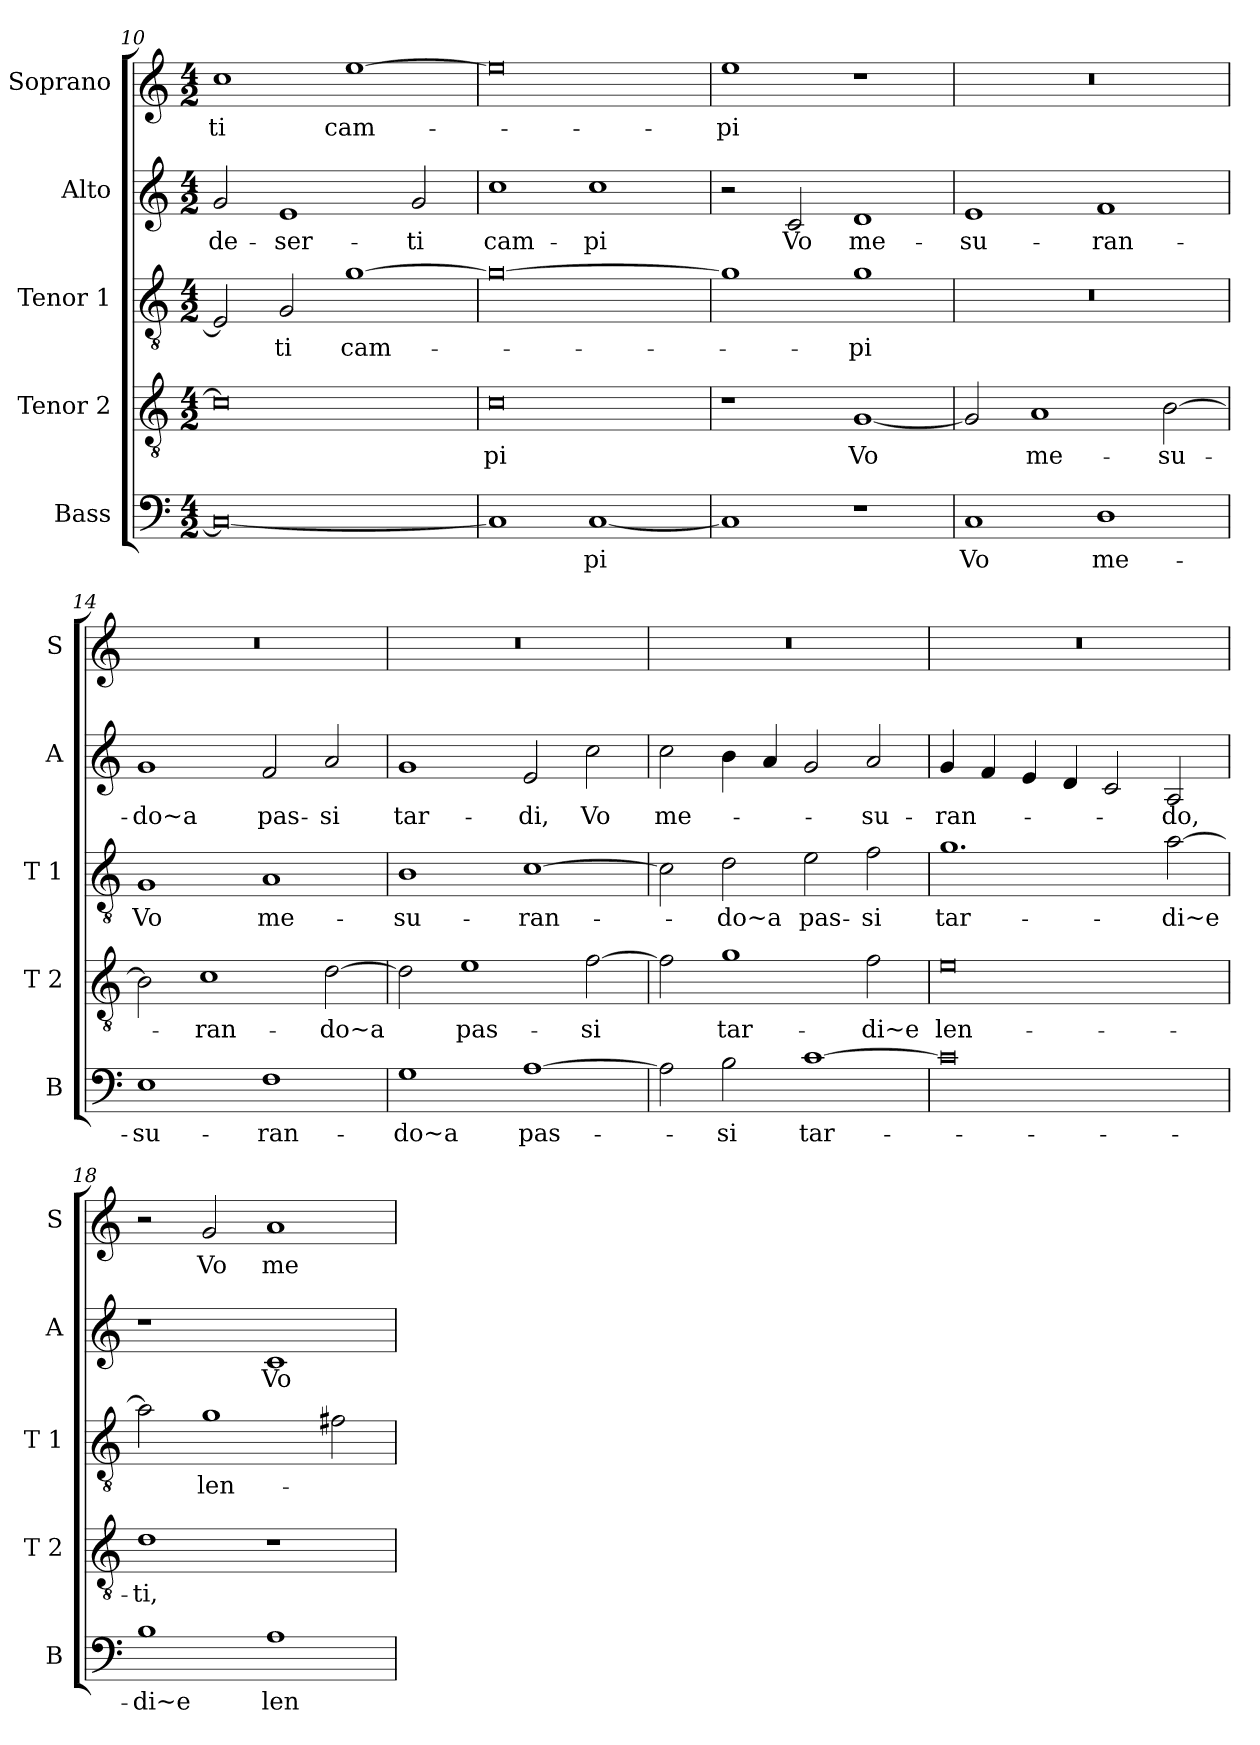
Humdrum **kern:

**kern	**text	**kern	**text	**kern	**text	**kern	**text	**kern	**text
*part5	*part5	*part4	*part4	*part3	*part3	*part2	*part2	*part1	*part1
*staff5	*staff5	*staff4	*staff4	*staff3	*staff3	*staff2	*staff2	*staff1	*staff1
*I"Bass	*	*I"Tenor 2	*	*I"Tenor 1	*	*I"Alto	*	*I"Soprano	*
*I'B	*	*I'T 2	*	*I'T 1	*	*I'A	*	*I'S	*
*clefF4	*	*clefGv2	*	*clefGv2	*	*clefG2	*	*clefG2	*
*k[]	*	*k[]	*	*k[]	*	*k[]	*	*k[]	*
*C:	*	*C:	*	*C:	*	*C:	*	*C:	*
*M4/2	*	*M4/2	*	*M4/2	*	*M4/2	*	*M4/2	*
=10	=10	=10	=10	=10	=10	=10	=10	=10	=10
!	!	!	!	!	!	!	!LO:LY:b	!	!LO:LY:b
0C_	.	0c]	.	2E/]	.	2g/	de-	1cc	-ti
!	!	!	!	!	!LO:LY:b	!	!LO:LY:b	!	!
.	.	.	.	2G/	-ti	1e	-ser-	.	.
!	!	!	!	!	!LO:LY:b	!	!	!	!LO:LY:b
.	.	.	.	[1g	cam-	.	.	[1ee	cam-
!	!	!	!	!	!	!	!LO:LY:b	!	!
.	.	.	.	.	.	2g/	-ti	.	.
=11	=11	=11	=11	=11	=11	=11	=11	=11	=11
!	!	!	!LO:LY:b	!	!	!	!LO:LY:b	!	!
1C]	.	0c	-pi	0g_	.	1cc	cam-	0ee]	.
!	!LO:LY:b	!	!	!	!	!	!LO:LY:b	!	!
[1C	-pi	.	.	.	.	1cc	-pi	.	.
=12	=12	=12	=12	=12	=12	=12	=12	=12	=12
!	!	!	!	!	!	!	!	!	!LO:LY:b
1C]	.	1r	.	1g]	.	2r	.	1ee	-pi
!	!	!	!	!	!	!	!LO:LY:b	!	!
.	.	.	.	.	.	2c/	Vo	.	.
!	!	!	!LO:LY:b	!	!LO:LY:b	!	!LO:LY:b	!	!
1r	.	[1G	Vo	1g	-pi	1d	me-	1r	.
=13	=13	=13	=13	=13	=13	=13	=13	=13	=13
!	!LO:LY:b	!	!	!	!	!	!LO:LY:b	!	!
1C	Vo	2G/]	.	0r	.	1e	-su-	0r	.
!	!	!	!LO:LY:b	!	!	!	!	!	!
.	.	1A	me-	.	.	.	.	.	.
!	!LO:LY:b	!	!	!	!	!	!LO:LY:b	!	!
1D	me-	.	.	.	.	1f	-ran-	.	.
!	!	!	!LO:LY:b	!	!	!	!	!	!
.	.	[2B\	-su-	.	.	.	.	.	.
!!LO:LB:g=z
=14	=14	=14	=14	=14	=14	=14	=14	=14	=14
!	!LO:LY:b	!	!	!	!LO:LY:b	!	!LO:LY:b	!	!
1E	-su-	2B\]	.	1G	Vo	1g	-do~a	0r	.
!	!	!	!LO:LY:b	!	!	!	!	!	!
.	.	1c	-ran-	.	.	.	.	.	.
!	!LO:LY:b	!	!	!	!LO:LY:b	!	!LO:LY:b	!	!
1F	-ran-	.	.	1A	me-	2f/	pas-	.	.
!	!	!	!LO:LY:b	!	!	!	!LO:LY:b	!	!
.	.	[2d\	-do~a	.	.	2a/	-si	.	.
=15	=15	=15	=15	=15	=15	=15	=15	=15	=15
!	!LO:LY:b	!	!	!	!LO:LY:b	!	!LO:LY:b	!	!
1G	-do~a	2d\]	.	1B	-su-	1g	tar-	0r	.
!	!	!	!LO:LY:b	!	!	!	!	!	!
.	.	1e	pas-	.	.	.	.	.	.
!	!LO:LY:b	!	!	!	!LO:LY:b	!	!LO:LY:b	!	!
[1A	pas-	.	.	[1c	-ran-	2e/	-di,	.	.
!	!	!	!LO:LY:b	!	!	!	!LO:LY:b	!	!
.	.	[2f\	-si	.	.	2cc\	Vo	.	.
=16	=16	=16	=16	=16	=16	=16	=16	=16	=16
!	!	!	!	!	!	!	!LO:LY:b	!	!
2A\]	.	2f\]	.	2c\]	.	2cc\	me-	0r	.
!	!LO:LY:b	!	!LO:LY:b	!	!LO:LY:b	!	!	!	!
2B\	-si	1g	tar-	2d\	-do~a	4b\	.	.	.
.	.	.	.	.	.	4a/	.	.	.
!	!LO:LY:b	!	!	!	!LO:LY:b	!	!	!	!
[1c	tar-	.	.	2e\	pas-	2g/	.	.	.
!	!	!	!LO:LY:b	!	!LO:LY:b	!	!LO:LY:b	!	!
.	.	2f\	-di~e	2f\	-si	2a/	-su-	.	.
=17	=17	=17	=17	=17	=17	=17	=17	=17	=17
!	!	!	!LO:LY:b	!	!LO:LY:b	!	!LO:LY:b	!	!
0c]	.	0e	len-	1.g	tar-	4g/	-ran-	0r	.
.	.	.	.	.	.	4f/	.	.	.
.	.	.	.	.	.	4e/	.	.	.
.	.	.	.	.	.	4d/	.	.	.
.	.	.	.	.	.	2c/	.	.	.
!	!	!	!	!	!LO:LY:b	!	!LO:LY:b	!	!
.	.	.	.	[2a\	-di~e	2A/	-do,	.	.
!!LO:LB:g=z
=18	=18	=18	=18	=18	=18	=18	=18	=18	=18
!	!LO:LY:b	!	!LO:LY:b	!	!	!	!	!	!
1B	-di~e	1d	-ti,	2a\]	.	1r	.	2r	.
!	!	!	!	!	!LO:LY:b	!	!	!	!LO:LY:b
.	.	.	.	1g	len-	.	.	2g/	Vo
!	!LO:LY:b	!	!	!	!	!	!LO:LY:b	!	!LO:LY:b
1A	len-	1r	.	.	.	1c	Vo	1a	me-
.	.	.	.	2f#X\	.	.	.	.	.
=	=	=	=	=	=	=	=	=	=
*-	*-	*-	*-	*-	*-	*-	*-	*-	*-
